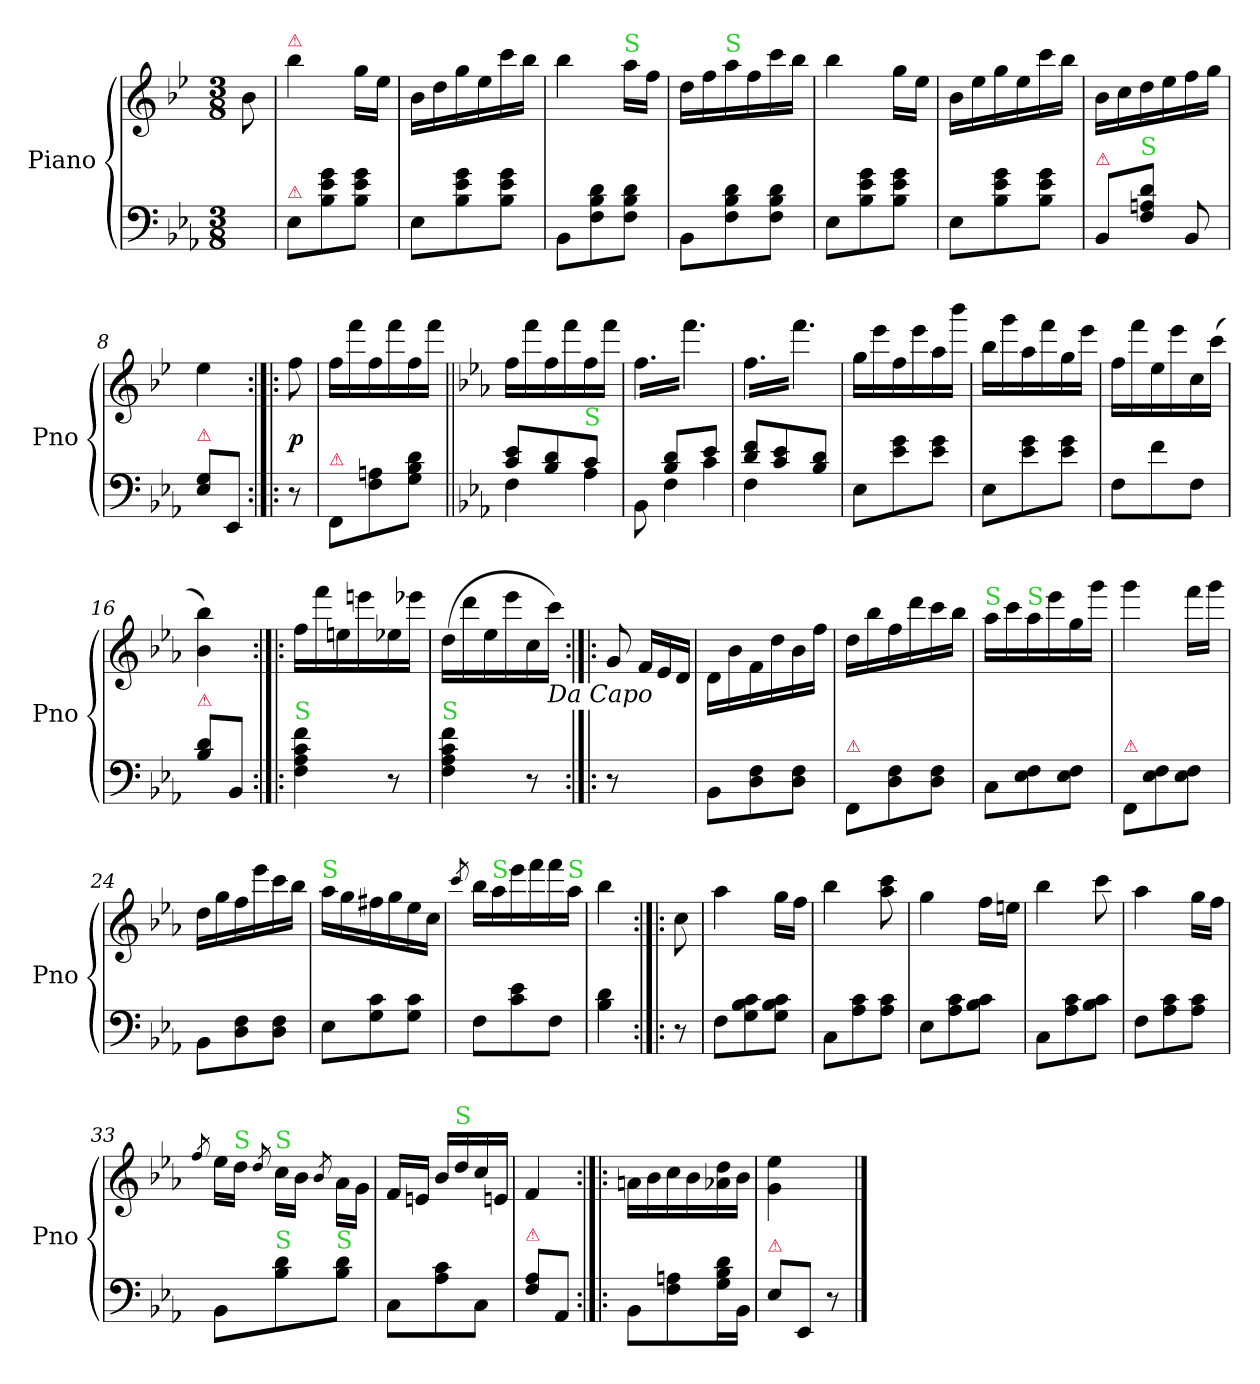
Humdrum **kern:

**kern	**kern	**dynam
*part1	*part1	*part1
*staff2	*staff1	*staff1/2
*I"Piano	*	*
*I'Pno	*	*
*clefF4	*clefG2	*
*k[b-e-a-]	*k[b-e-]	*
*M3/8	*M3/8	*
=	=	=
8ryy	8b-\	.
=1	=1	=1
!	!LO:TX:a:color=crimson:t=⚠	!
!LO:TX:a:color=crimson:t=⚠	!	!
8E-\L	4bb-\	.
8B-\ 8e-\ 8g\	.	.
8B-\ 8e-\ 8g\J	16gg\LL	.
.	16ee-\JJ	.
=2	=2	=2
8E-\L	16b-\LL	.
.	16dd\	.
8B-\ 8e-\ 8g\	16gg\	.
.	16ee-\	.
8B-\ 8e-\ 8g\J	16ccc\	.
.	16bb-\JJ	.
=3	=3	=3
8BB-\L	4bb-\	.
8F\ 8B-\ 8d\	.	.
!	!LO:TX:a:color=limegreen:t=S	!
8F\ 8B-\ 8d\J	16aa\LL	.
.	16ff\JJ	.
=4	=4	=4
8BB-\L	16dd\LL	.
.	16ff\	.
!	!LO:TX:a:color=limegreen:t=S	!
8F\ 8B-\ 8d\	16aa\	.
.	16ff\	.
8F\ 8B-\ 8d\J	16ccc\	.
.	16bb-\JJ	.
=5	=5	=5
8E-\L	4bb-\	.
8B-\ 8e-\ 8g\	.	.
8B-\ 8e-\ 8g\J	16gg\LL	.
.	16ee-\JJ	.
=6	=6	=6
8E-\L	16b-\LL	.
.	16ee-\	.
8B-\ 8e-\ 8g\	16gg\	.
.	16ee-\	.
8B-\ 8e-\ 8g\J	16ccc\	.
.	16bb-\JJ	.
=7	=7	=7
!LO:TX:a:color=crimson:t=⚠	!	!
8BB-/L	16b-\LL	.
.	16cc\	.
!LO:TX:a:color=limegreen:t=S	!	!
8F\ 8A\ 8d\J	16dd\	.
.	16ee-\	.
8BB-/	16ff\	.
.	16gg\JJ	.
=8	=8	=8
!LO:TX:a:color=crimson:t=⚠	!	!
8E-\ 8G\L	4ee-\	.
8EE-/J	.	.
=:|!|:	=:|!|:	=:|!|:
8r	8ff\	p
=9	=9	=9
!LO:TX:a:color=crimson:t=⚠	!	!
8FF/L	16ff\LL	.
.	16fff\	.
8F\ 8A\	16ff\	.
.	16fff\	.
8G\ 8B-\ 8d\J	16ff\	.
.	16fff\JJ	.
=10||	=10||	=10||
*	*k[b-e-a-]	*
*^	*	*
8c/ 8e-/L	4F\	16ff\LL	.
.	.	16fff\	.
8B-/ 8d/	.	16ff\	.
.	.	16fff\	.
!LO:TX:a:color=limegreen:t=S	!	!	!
!	!LO:N:vis=4	!	!
8c/J	8A-\	16ff\	.
.	.	16fff\JJ	.
=11	=11	=11	=11
*	*	*tremolo	*
8ryy	8BB-\	16ff\LL	.
.	.	16fff\	.
!	!LO:N:vis=4	!	!
8B-/ 8d/L	8F\	16ff\	.
.	.	16fff\	.
!	!LO:N:vis=4	!	!
8e-/J	8c\	16ff\	.
.	.	16fff\JJ	.
=12	=12	=12	=12
8d/ 8f/L	4F\	16ff\LL	.
.	.	16fff\	.
8c/ 8e-/	.	16ff\	.
.	.	16fff\	.
8B-/ 8d/J	8ryy	16ff\	.
.	.	16fff\JJ	.
*	*	*Xtremolo	*
=13	=13	=13	=13
!	!	!	!LO:DY:rj
*v	*v	*	*
8E-\L	16gg\LL	for
.	16eee-\	.
8e-\ 8g\	16ff\	.
.	16eee-\	.
8e-\ 8g\J	16aa-\	.
.	16bbb-\JJ	.
=14	=14	=14
8E-\L	16bb-\LL	.
.	16ggg\	.
8e-\ 8g\	16aa-\	.
.	16fff\	.
8e-\ 8g\J	16gg\	.
.	16eee-\JJ	.
=15	=15	=15
8F\L	16ff\LL	.
.	16fff\	.
8f\	16ee-\	.
.	16eee-\	.
8F\J	16cc\	.
.	(16ccc\JJ	.
=16	=16	=16
!LO:TX:a:color=crimson:t=⚠	!	!
8B-\ 8d\L	4b-\ 4bb-\)	.
8BB-/J	.	.
=17:|!|:	=17:|!|:	=17:|!|:
!LO:TX:a:color=limegreen:t=S	!	!
4F\ 4A-\ 4c\ 4f\	16ff\LL	for
.	16fff\	.
.	16een\	.
.	16eeen\	.
8r	16ee-X\	.
.	16eee-X\JJ	.
=18	=18	=18
!LO:TX:a:color=limegreen:t=S	!	!
4F\ 4A-\ 4c\ 4f\	(16dd\LL	.
.	16ddd\	.
.	16ee-\	.
.	16eee-\	.
8r	16cc\	.
!	!LO:TX:b:i:t=Da Capo	!
.	16ccc\JJ)	.
=19:|!|:	=19:|!|:	=19:|!|:
!LO:N:vis=8	!	!
4r	8g/	.
*	*Xtuplet	*
.	24f/LL	.
.	24e-/	.
.	24d/JJ	.
=20	=20	=20
8BB-\L	16d\LL	.
.	16b-\	.
8D\ 8F\	16f\	.
.	16dd\	.
8D\ 8F\J	16b-\	.
.	16ff\JJ	.
=21	=21	=21
!LO:TX:a:color=crimson:t=⚠	!	!
8FF/L	16dd\LL	.
.	16bb-\	.
8D\ 8F\	16ff\	.
.	16ddd\	.
8D\ 8F\J	16ccc\	.
.	16bb-\JJ	.
=22	=22	=22
!	!LO:TX:a:color=limegreen:t=S	!
8C\L	16aa-\LL	.
.	16ccc\	.
!	!LO:TX:a:color=limegreen:t=S	!
8E-\ 8F\	16aa-\	.
.	16eee-\	.
8E-\ 8F\J	16gg\	.
.	16ggg\JJ	.
=23	=23	=23
!LO:TX:a:color=crimson:t=⚠	!	!
8FF/L	4ggg\	.
8E-\ 8F\	.	.
8E-\ 8F\J	16fff\LL	.
.	16ggg\JJ	.
=24	=24	=24
8BB-\L	16dd\LL	.
.	16gg\	.
8D\ 8F\	16ff\	.
.	16eee-\	.
8D\ 8F\J	16ccc\	.
.	16bb-\JJ	.
=25	=25	=25
!	!LO:TX:a:color=limegreen:t=S	!
8E-\L	16aa-\LL	.
.	16gg\	.
8G\ 8c\	16ff#X\	.
.	16gg\	.
8G\ 8c\J	16ee-\	.
.	16cc\JJ	.
=26	=26	=26
.	8qccc/	.
8F\L	16bb-\LL	.
!	!LO:TX:a:color=limegreen:t=S	!
.	16aa-\	.
8c\ 8e-\	16eee-\	.
.	16fff\	.
8F\J	16fff\	.
!	!LO:TX:a:color=limegreen:t=S	!
.	16aa-\JJ	.
=27	=27	=27
4B-\ 4d\	4bb-\	.
=:|!|:	=:|!|:	=:|!|:
8r	8cc\	.
=28	=28	=28
8F\L	4aa-\	pia
8G\ 8B-\ 8c\	.	.
8G\ 8B-\ 8c\J	16gg\LL	.
.	16ff\JJ	.
=29	=29	=29
8C\L	4bb-\	.
8A-\ 8c\	.	.
8A-\ 8c\J	8aa-\ 8ccc\	.
=30	=30	=30
8E-\L	4gg\	.
8A-\ 8c\	.	.
8B-\ 8c\J	16ff\LL	.
.	16een\JJ	.
=31	=31	=31
8C\L	4bb-\	.
8A-\ 8c\	.	.
8B-\ 8c\J	8ccc\	.
=32	=32	=32
8F\L	4aa-\	.
8A-\ 8c\	.	.
8A-\ 8c\J	16gg\LL	.
.	16ff\JJ	.
=33	=33	=33
.	8qff/	.
8BB-\L	16ee-\LL	.
!	!LO:TX:a:color=limegreen:t=S	!
.	16dd\JJ	.
.	8qdd/	.
!	!LO:TX:a:color=limegreen:t=S	!
!LO:TX:a:color=limegreen:t=S	!	!
8B-\ 8d\	16cc\LL	.
.	16b-\JJ	.
.	8qb-/	.
!LO:TX:a:color=limegreen:t=S	!	!
8B-\ 8d\J	16a-\LL	.
.	16g\JJ	.
=34	=34	=34
8C\L	16f/LL	.
.	16en/JJ	.
8A-\ 8c\	16b-/LL	.
!	!LO:TX:a:color=limegreen:t=S	!
.	16dd/	.
8C\J	16cc/	.
.	16en/JJ	.
=35	=35	=35
!LO:TX:a:color=crimson:t=⚠	!	!
8F\ 8A-\L	4f/	.
8AA-/J	.	.
=36:|!|:	=36:|!|:	=36:|!|:
8BB-\L	16an\LL	.
.	16b-\	.
8F\ 8An\	16cc\	.
.	16b-\	.
16G\ 16B-\ 16d\L	16a-X\ 16dd\	.
16BB-\JJ	16b-\JJ	.
=37	=37	=37
!LO:TX:a:color=crimson:t=⚠	!	!
8E-\L	4g\ 4ee-\	.
8EE-/J	.	.
8r	8ryy	.
==	==	==
*-	*-	*-
